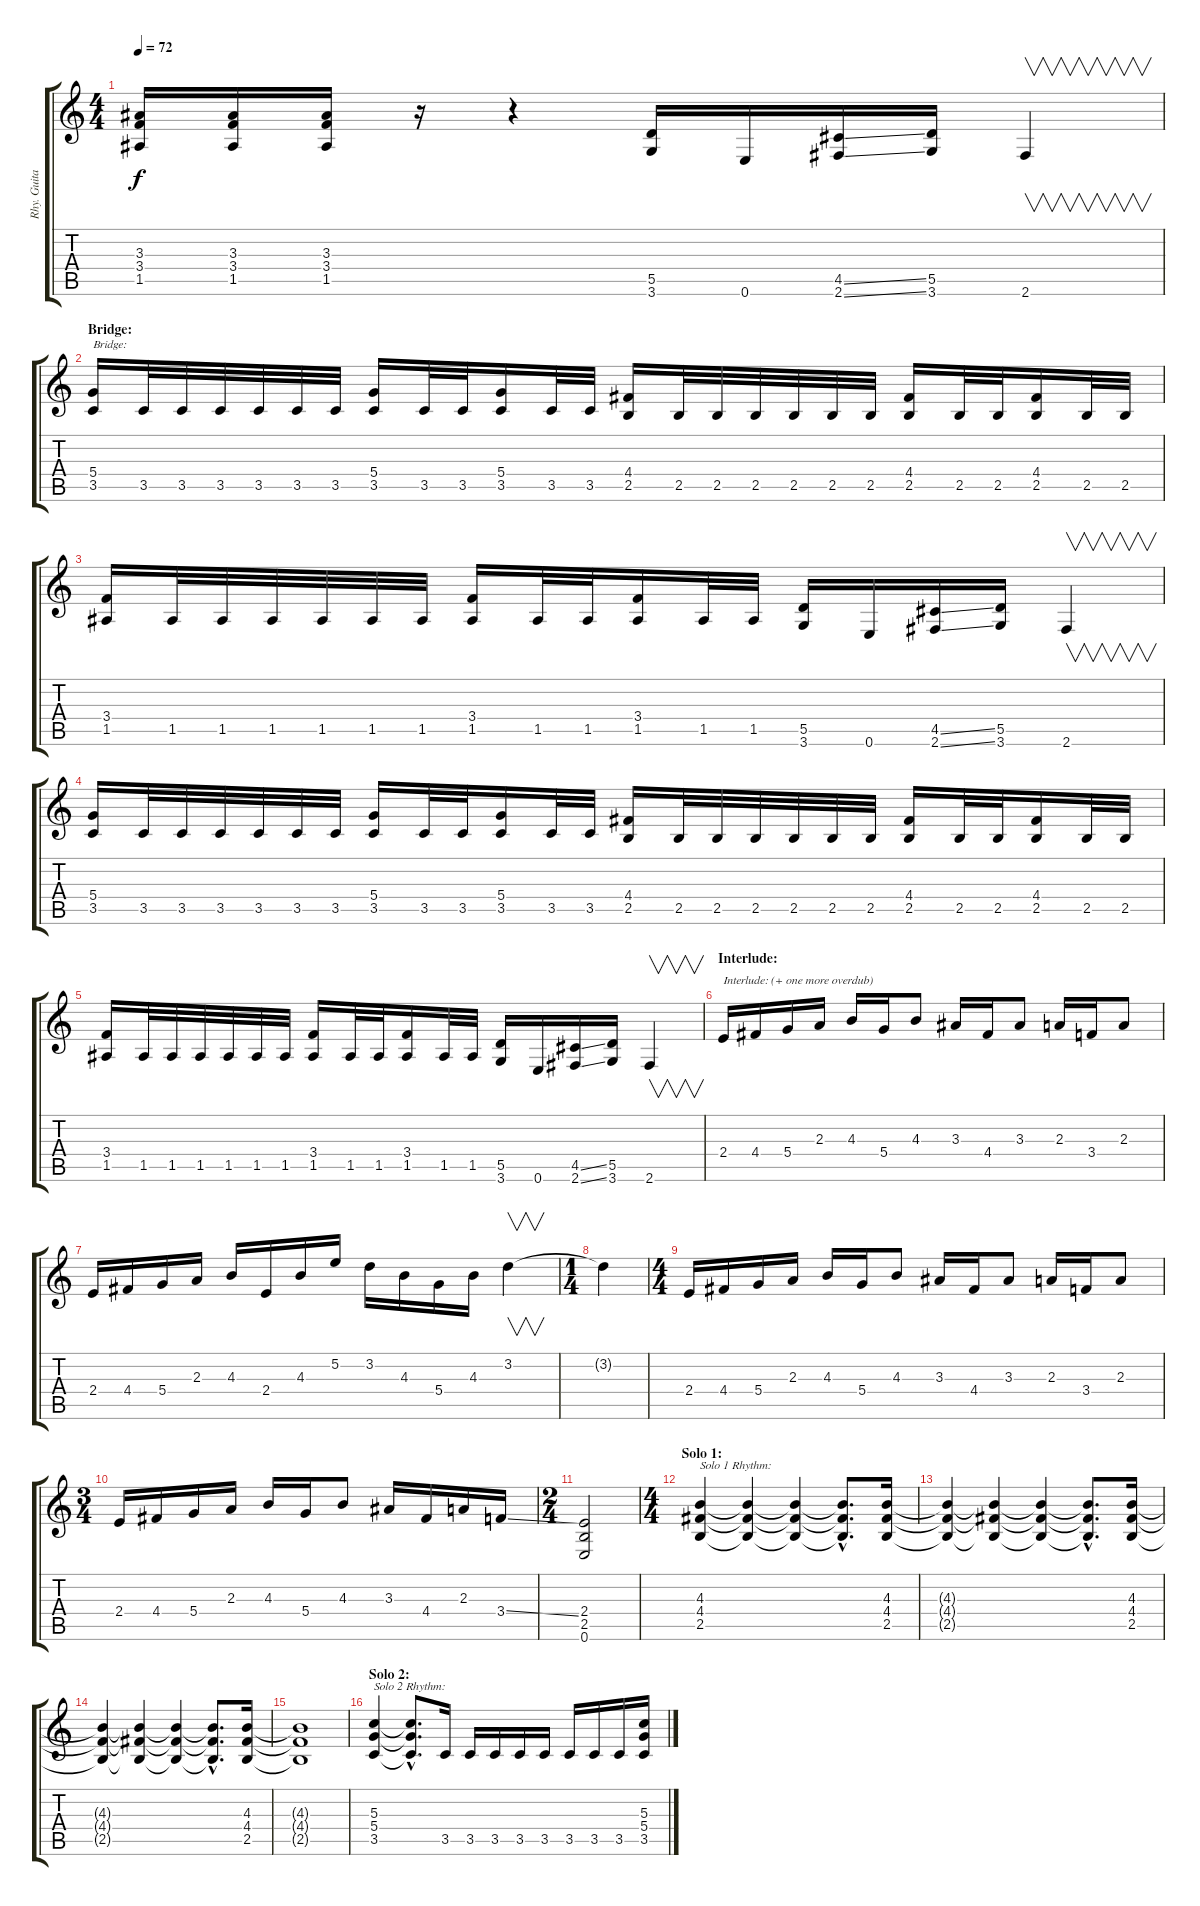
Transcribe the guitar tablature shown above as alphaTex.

\track ("Rhy. Guitar 1" "Rhy. Guita") {instrument distortionguitar}
\staff {score tabs}
\tuning (E4 B3 G3 D3 A2 E2) {hide}
\ts (4 4)
\tempo 72
\clef g2
\ks c
(3.3 3.4 1.5).16{dy f} (3.3 3.4 1.5).16 (3.3 3.4 1.5).16 r.16 r.4 (5.5 3.6).16 0.6.16 (4.5{ss} 2.6{ss}).16 (5.5 3.6).16 2.6.4{v} |
\section ("" "Bridge:")
(5.4 3.5).16{txt "Bridge:"} 3.5.32 3.5.32 3.5.32 3.5.32 3.5.32 3.5.32 (5.4 3.5).16 3.5.32 3.5.32 (5.4 3.5).16 3.5.32 3.5.32 (4.4 2.5).16 2.5.32 2.5.32 2.5.32 2.5.32 2.5.32 2.5.32 (4.4 2.5).16 2.5.32 2.5.32 (4.4 2.5).16 2.5.32 2.5.32 |
(3.4 1.5).16 1.5.32 1.5.32 1.5.32 1.5.32 1.5.32 1.5.32 (3.4 1.5).16 1.5.32 1.5.32 (3.4 1.5).16 1.5.32 1.5.32 (5.5 3.6).16 0.6.16 (4.5{ss} 2.6{ss}).16 (5.5 3.6).16 2.6.4{v} |
(5.4 3.5).16 3.5.32 3.5.32 3.5.32 3.5.32 3.5.32 3.5.32 (5.4 3.5).16 3.5.32 3.5.32 (5.4 3.5).16 3.5.32 3.5.32 (4.4 2.5).16 2.5.32 2.5.32 2.5.32 2.5.32 2.5.32 2.5.32 (4.4 2.5).16 2.5.32 2.5.32 (4.4 2.5).16 2.5.32 2.5.32 |
(3.4 1.5).16 1.5.32 1.5.32 1.5.32 1.5.32 1.5.32 1.5.32 (3.4 1.5).16 1.5.32 1.5.32 (3.4 1.5).16 1.5.32 1.5.32 (5.5 3.6).16 0.6.16 (4.5{ss} 2.6{ss}).16 (5.5 3.6).16 2.6.4{v} |
\section ("" "Interlude:")
2.4.16{txt "Interlude: (+ one more overdub)"} 4.4.16 5.4.16 2.3.16 4.3.16 5.4.16 4.3.8 3.3.16 4.4.16 3.3.8 2.3.16 3.4.16 2.3.8 |
2.4.16 4.4.16 5.4.16 2.3.16 4.3.16 2.4.16 4.3.16 5.2.16 3.2.16 4.3.16 5.4.16 4.3.16 3.2.4{v} |
\ts (1 4)
3.2{t}.4 |
\ts (4 4)
2.4.16 4.4.16 5.4.16 2.3.16 4.3.16 5.4.16 4.3.8 3.3.16 4.4.16 3.3.8 2.3.16 3.4.16 2.3.8 |
\ts (3 4)
2.4.16 4.4.16 5.4.16 2.3.16 4.3.16 5.4.16 4.3.8 3.3.16 4.4.16 2.3.16 3.4{ss}.16 |
\ts (2 4)
(2.4 2.5 0.6).2 |
\ts (4 4)
\section ("" "Solo 1:")
(4.3 4.4 2.5).4{txt "Solo 1 Rhythm:"} (4.3{t} 4.4{t} 2.5{t}).4 (4.3{t} 4.4{t} 2.5{t}).4 (4.3{hac t} 4.4{hac t} 2.5{hac t}).8{d} (4.3 4.4 2.5).16 |
(4.3{t} 4.4{t} 2.5{t}).4 (4.3{t} 4.4{t} 2.5{t}).4 (4.3{t} 4.4{t} 2.5{t}).4 (4.3{hac t} 4.4{hac t} 2.5{hac t}).8{d} (4.3 4.4 2.5).16 |
(4.3{t} 4.4{t} 2.5{t}).4 (4.3{t} 4.4{t} 2.5{t}).4 (4.3{t} 4.4{t} 2.5{t}).4 (4.3{hac t} 4.4{hac t} 2.5{hac t}).8{d} (4.3 4.4 2.5).16 |
(4.3{t} 4.4{t} 2.5{t}).1 |
\section ("" "Solo 2:")
(5.3 5.4 3.5).4{txt "Solo 2 Rhythm:"} (5.3{hac t} 5.4{hac t} 3.5{hac t}).8{d} 3.5.16 3.5.16 3.5.16 3.5.16 3.5.16 3.5.16 3.5.16 3.5.16 (5.3 5.4 3.5).16
